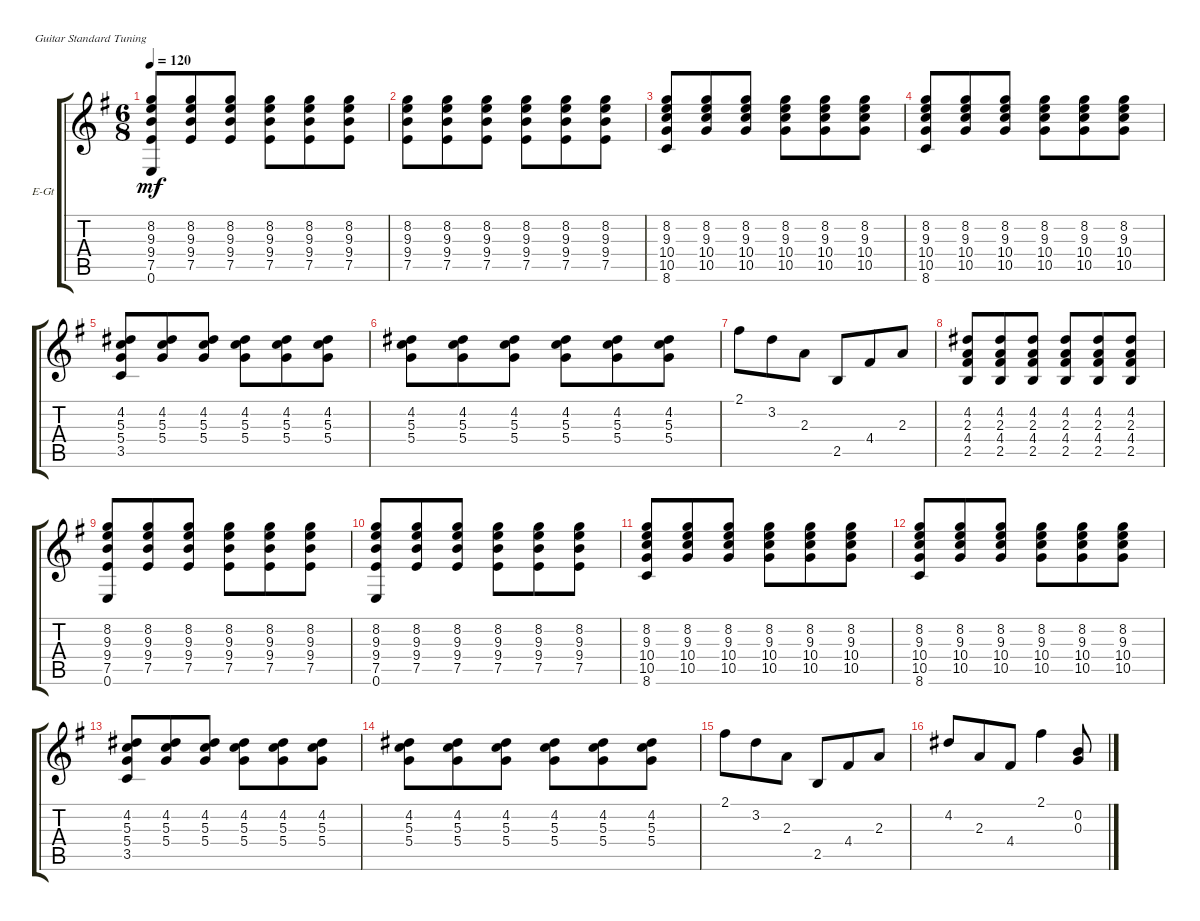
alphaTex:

\bracketExtendMode groupsimilarinstruments
\firstSystemTrackNameOrientation horizontal
\otherSystemsTrackNameOrientation horizontal
\track ("Electric Guitar" "E-Gt") {instrument overdrivenguitar}
\staff {score tabs}
\tuning (E4 B3 G3 D3 A2 E2)
\ts (6 8)
\tempo 120
\clef g2
\scale
0.513944
\ks eminor
(0.6 7.5 9.4 9.3 8.2).8{dy mf} (8.2 9.3 9.4 7.5).8 (8.2 7.5 9.4 9.3).8 (8.2 7.5 9.4 9.3).8 (7.5 9.4 9.3 8.2).8 (7.5 9.4 9.3 8.2).8 |
\scale
0.333333 (8.2 9.3 9.4 7.5).8 (8.2 9.3 9.4 7.5).8 (8.2 9.3 9.4 7.5).8 (8.2 9.3 9.4 7.5).8 (8.2 9.3 9.4 7.5).8 (8.2 9.3 9.4 7.5).8 |
\scale
0.333333 (8.6 10.5 10.4 9.3 8.2).8 (8.2 9.3 10.4 10.5).8 (8.2 9.3 10.4 10.5).8 (8.2 9.3 10.4 10.5).8 (8.2 10.4 9.3 10.5).8 (8.2 9.3 10.4 10.5).8 |
\scale
0.333333 (8.6 10.5 10.4 9.3 8.2).8 (8.2 9.3 10.4 10.5).8 (8.2 9.3 10.4 10.5).8 (8.2 9.3 10.4 10.5).8 (8.2 10.4 9.3 10.5).8 (8.2 9.3 10.4 10.5).8 |
\scale
0.333333 (3.5 5.4 5.3 4.2).8 (4.2 5.3 5.4).8 (4.2 5.3 5.4).8 (4.2 5.3 5.4).8 (4.2 5.3 5.4).8 (4.2 5.3 5.4).8 |
\scale
0.333333 (5.4 5.3 4.2).8 (5.4 5.3 4.2).8 (5.4 5.3 4.2).8 (5.4 5.3 4.2).8 (5.4 5.3 4.2).8 (5.4 5.3 4.2).8 |
\scale
0.333333 2.1.8 3.2.8 2.3.8 2.5.8 4.4.8 2.3.8 |
\scale
0.333333 (2.5 4.4 2.3 4.2).8 (2.5 4.4 2.3 4.2).8 (2.5 4.4 2.3 4.2).8 (2.5 4.4 2.3 4.2).8 (2.5 4.4 2.3 4.2).8 (2.5 4.4 2.3 4.2).8 |
\scale
0.333333 (7.5 9.4 9.3 8.2 0.6).8 (7.5 9.4 9.3 8.2).8 (7.5 9.4 9.3 8.2).8 (7.5 9.4 9.3 8.2).8 (7.5 9.4 9.3 8.2).8 (7.5 9.4 9.3 8.2).8 |
\scale
0.333333 (7.5 9.4 9.3 8.2 0.6).8 (7.5 9.4 9.3 8.2).8 (7.5 9.4 9.3 8.2).8 (7.5 9.4 9.3 8.2).8 (7.5 9.4 9.3 8.2).8 (7.5 9.4 9.3 8.2).8 |
\scale
0.333333 (8.6 10.5 10.4 9.3 8.2).8 (10.5 10.4 9.3 8.2).8 (10.5 10.4 9.3 8.2).8 (10.5 10.4 9.3 8.2).8 (10.5 10.4 9.3 8.2).8 (10.5 10.4 9.3 8.2).8 |
\scale
0.333333 (8.6 10.5 10.4 9.3 8.2).8 (10.5 10.4 9.3 8.2).8 (10.5 10.4 9.3 8.2).8 (10.5 10.4 9.3 8.2).8 (10.5 10.4 9.3 8.2).8 (10.5 10.4 9.3 8.2).8 |
\scale
0.333333 (3.5 5.4 5.3 4.2).8 (4.2 5.3 5.4).8 (4.2 5.3 5.4).8 (4.2 5.3 5.4).8 (4.2 5.3 5.4).8 (4.2 5.3 5.4).8 |
\scale
0.333333 (5.4 5.3 4.2).8 (4.2 5.3 5.4).8 (4.2 5.3 5.4).8 (4.2 5.3 5.4).8 (4.2 5.3 5.4).8 (4.2 5.3 5.4).8 |
\scale
0.333333 2.1.8 3.2.8 2.3.8 2.5.8 4.4.8 2.3.8 |
\scale
0.333333 4.2.8 2.3.8 4.4.8 2.1.4 (0.2 0.3).8
